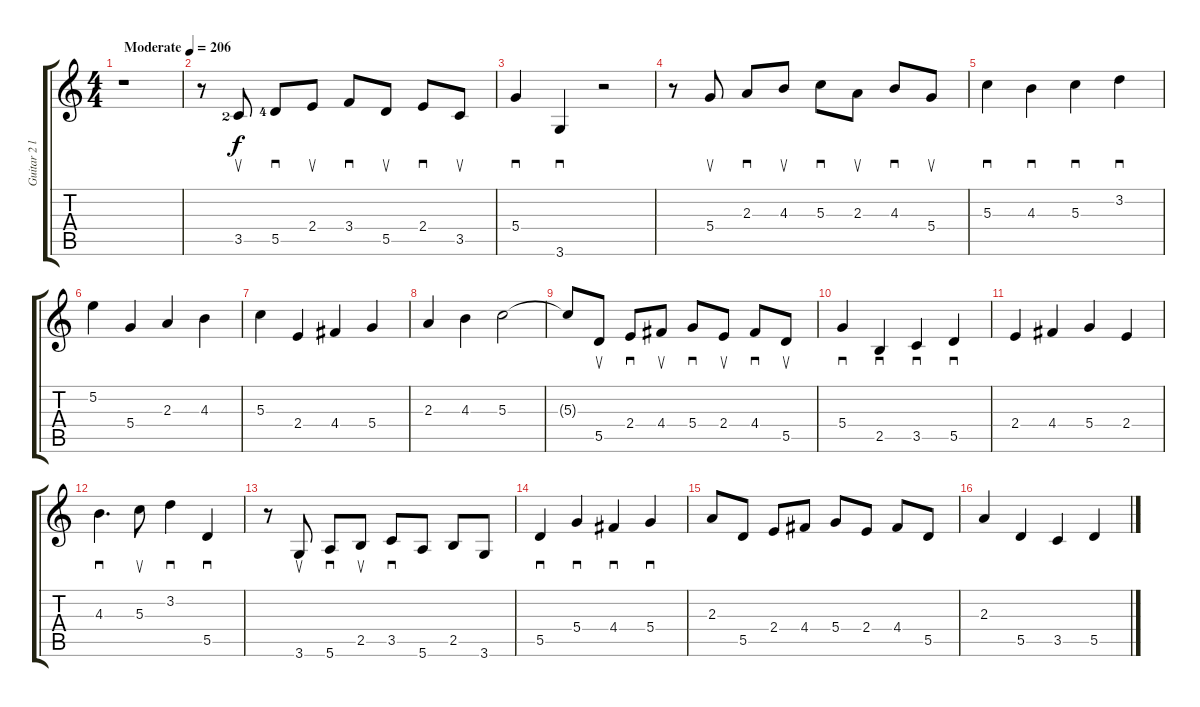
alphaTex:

\track ("Guitar 2 left" "Guitar 2 l") {instrument acousticguitarsteel}
\staff {score tabs}
\tuning (E4 B3 G3 D3 A2 E2) {hide}
\ts (4 4)
\tempo (206 "Moderate")
\clef g2
\ks c
r.1{dy f instrument acousticguitarsteel} |
r.8 3.5{lf 3}.8{su} 5.5{lf 5}.8{sd} 2.4.8{su} 3.4.8{sd} 5.5.8{su} 2.4.8{sd} 3.5.8{su} |
5.4.4{sd} 3.6.4{sd} r.2 |
r.8 5.4.8{su} 2.3.8{sd} 4.3.8{su} 5.3.8{sd} 2.3.8{su} 4.3.8{sd} 5.4.8{su} |
5.3.4{sd} 4.3.4{sd} 5.3.4{sd} 3.2.4{sd} |
5.2.4 5.4.4 2.3.4 4.3.4 |
5.3.4 2.4.4 4.4.4 5.4.4 |
2.3.4 4.3.4 5.3.2 |
5.3{t}.8 5.5.8{su} 2.4.8{sd} 4.4.8{su} 5.4.8{sd} 2.4.8{su} 4.4.8{sd} 5.5.8{su} |
5.4.4{sd} 2.5.4{sd} 3.5.4{sd} 5.5.4{sd} |
2.4.4 4.4.4 5.4.4 2.4.4 |
4.3.4{d sd} 5.3.8{su} 3.2.4{sd} 5.5.4{sd} |
r.8 3.6.8{su} 5.6.8{sd} 2.5.8{su} 3.5.8{sd} 5.6.8 2.5.8 3.6.8 |
5.5.4{sd} 5.4.4{sd} 4.4.4{sd} 5.4.4{sd} |
2.3.8 5.5.8 2.4.8 4.4.8 5.4.8 2.4.8 4.4.8 5.5.8 |
2.3.4 5.5.4 3.5.4 5.5.4
